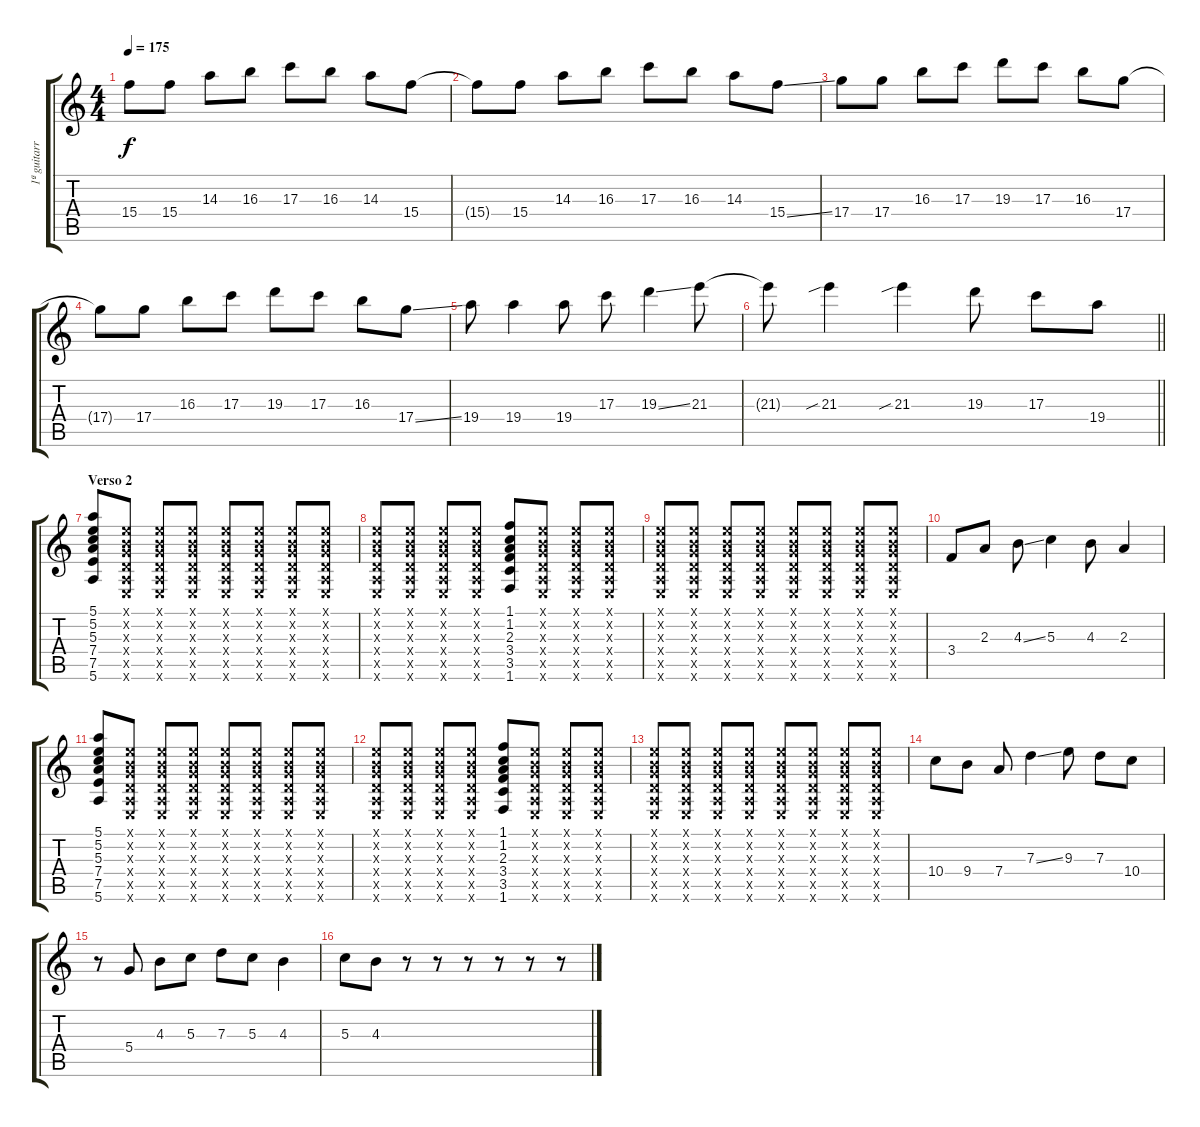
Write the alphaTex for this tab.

\track ("1ª guitarra" "1ª guitarr") {instrument overdrivenguitar}
\staff {score tabs}
\tuning (E4 B3 G3 D3 A2 E2) {hide}
\ts (4 4)
\tempo 175
\clef g2
\ks c
15.4{t}.8{dy f} 15.4.8 14.3.8 16.3.8 17.3.8 16.3.8 14.3.8 15.4.8 |
15.4{t}.8 15.4.8 14.3.8 16.3.8 17.3.8 16.3.8 14.3.8 15.4{ss}.8 |
17.4.8 17.4.8 16.3.8 17.3.8 19.3.8 17.3.8 16.3.8 17.4.8 |
17.4{t}.8 17.4.8 16.3.8 17.3.8 19.3.8 17.3.8 16.3.8 17.4{ss}.8 |
19.4.8 19.4.4 19.4.8 17.3.8 19.3{ss}.4 21.3.8 |
\barLineRight lightlight
21.3{t}.8 21.3{sib}.4 21.3{sib}.4 19.3.8 17.3.8 19.4.8 |
\section ("" "Verso 2")
(5.1 5.2 5.3 7.4 7.5 5.6).8 (0.1{x} 0.2{x} 0.3{x} 0.4{x} 0.5{x} 0.6{x}).8 (0.1{x} 0.2{x} 0.3{x} 0.4{x} 0.5{x} 0.6{x}).8 (0.1{x} 0.2{x} 0.3{x} 0.4{x} 0.5{x} 0.6{x}).8 (0.1{x} 0.2{x} 0.3{x} 0.4{x} 0.5{x} 0.6{x}).8 (0.1{x} 0.2{x} 0.3{x} 0.4{x} 0.5{x} 0.6{x}).8 (0.1{x} 0.2{x} 0.3{x} 0.4{x} 0.5{x} 0.6{x}).8 (0.1{x} 0.2{x} 0.3{x} 0.4{x} 0.5{x} 0.6{x}).8 |
(0.1{x} 0.2{x} 0.3{x} 0.4{x} 0.5{x} 0.6{x}).8 (0.1{x} 0.2{x} 0.3{x} 0.4{x} 0.5{x} 0.6{x}).8 (0.1{x} 0.2{x} 0.3{x} 0.4{x} 0.5{x} 0.6{x}).8 (0.1{x} 0.2{x} 0.3{x} 0.4{x} 0.5{x} 0.6{x}).8 (1.1 1.2 2.3 3.4 3.5 1.6).8 (0.1{x} 0.2{x} 0.3{x} 0.4{x} 0.5{x} 0.6{x}).8 (0.1{x} 0.2{x} 0.3{x} 0.4{x} 0.5{x} 0.6{x}).8 (0.1{x} 0.2{x} 0.3{x} 0.4{x} 0.5{x} 0.6{x}).8 |
(0.1{x} 0.2{x} 0.3{x} 0.4{x} 0.5{x} 0.6{x}).8 (0.1{x} 0.2{x} 0.3{x} 0.4{x} 0.5{x} 0.6{x}).8 (0.1{x} 0.2{x} 0.3{x} 0.4{x} 0.5{x} 0.6{x}).8 (0.1{x} 0.2{x} 0.3{x} 0.4{x} 0.5{x} 0.6{x}).8 (0.1{x} 0.2{x} 0.3{x} 0.4{x} 0.5{x} 0.6{x}).8 (0.1{x} 0.2{x} 0.3{x} 0.4{x} 0.5{x} 0.6{x}).8 (0.1{x} 0.2{x} 0.3{x} 0.4{x} 0.5{x} 0.6{x}).8 (0.1{x} 0.2{x} 0.3{x} 0.4{x} 0.5{x} 0.6{x}).8 |
3.4.8 2.3.8 4.3{ss}.8 5.3.4 4.3.8 2.3.4 |
(5.1 5.2 5.3 7.4 7.5 5.6).8 (0.1{x} 0.2{x} 0.3{x} 0.4{x} 0.5{x} 0.6{x}).8 (0.1{x} 0.2{x} 0.3{x} 0.4{x} 0.5{x} 0.6{x}).8 (0.1{x} 0.2{x} 0.3{x} 0.4{x} 0.5{x} 0.6{x}).8 (0.1{x} 0.2{x} 0.3{x} 0.4{x} 0.5{x} 0.6{x}).8 (0.1{x} 0.2{x} 0.3{x} 0.4{x} 0.5{x} 0.6{x}).8 (0.1{x} 0.2{x} 0.3{x} 0.4{x} 0.5{x} 0.6{x}).8 (0.1{x} 0.2{x} 0.3{x} 0.4{x} 0.5{x} 0.6{x}).8 |
(0.1{x} 0.2{x} 0.3{x} 0.4{x} 0.5{x} 0.6{x}).8 (0.1{x} 0.2{x} 0.3{x} 0.4{x} 0.5{x} 0.6{x}).8 (0.1{x} 0.2{x} 0.3{x} 0.4{x} 0.5{x} 0.6{x}).8 (0.1{x} 0.2{x} 0.3{x} 0.4{x} 0.5{x} 0.6{x}).8 (1.1 1.2 2.3 3.4 3.5 1.6).8 (0.1{x} 0.2{x} 0.3{x} 0.4{x} 0.5{x} 0.6{x}).8 (0.1{x} 0.2{x} 0.3{x} 0.4{x} 0.5{x} 0.6{x}).8 (0.1{x} 0.2{x} 0.3{x} 0.4{x} 0.5{x} 0.6{x}).8 |
(0.1{x} 0.2{x} 0.3{x} 0.4{x} 0.5{x} 0.6{x}).8 (0.1{x} 0.2{x} 0.3{x} 0.4{x} 0.5{x} 0.6{x}).8 (0.1{x} 0.2{x} 0.3{x} 0.4{x} 0.5{x} 0.6{x}).8 (0.1{x} 0.2{x} 0.3{x} 0.4{x} 0.5{x} 0.6{x}).8 (0.1{x} 0.2{x} 0.3{x} 0.4{x} 0.5{x} 0.6{x}).8 (0.1{x} 0.2{x} 0.3{x} 0.4{x} 0.5{x} 0.6{x}).8 (0.1{x} 0.2{x} 0.3{x} 0.4{x} 0.5{x} 0.6{x}).8 (0.1{x} 0.2{x} 0.3{x} 0.4{x} 0.5{x} 0.6{x}).8 |
10.4.8 9.4.8 7.4.8 7.3{ss}.4 9.3.8 7.3.8 10.4.8 |
r.8 5.4.8 4.3.8 5.3.8 7.3.8 5.3.8 4.3.4 |
5.3.8 4.3.8 r.8 r.8 r.8 r.8 r.8 r.8
